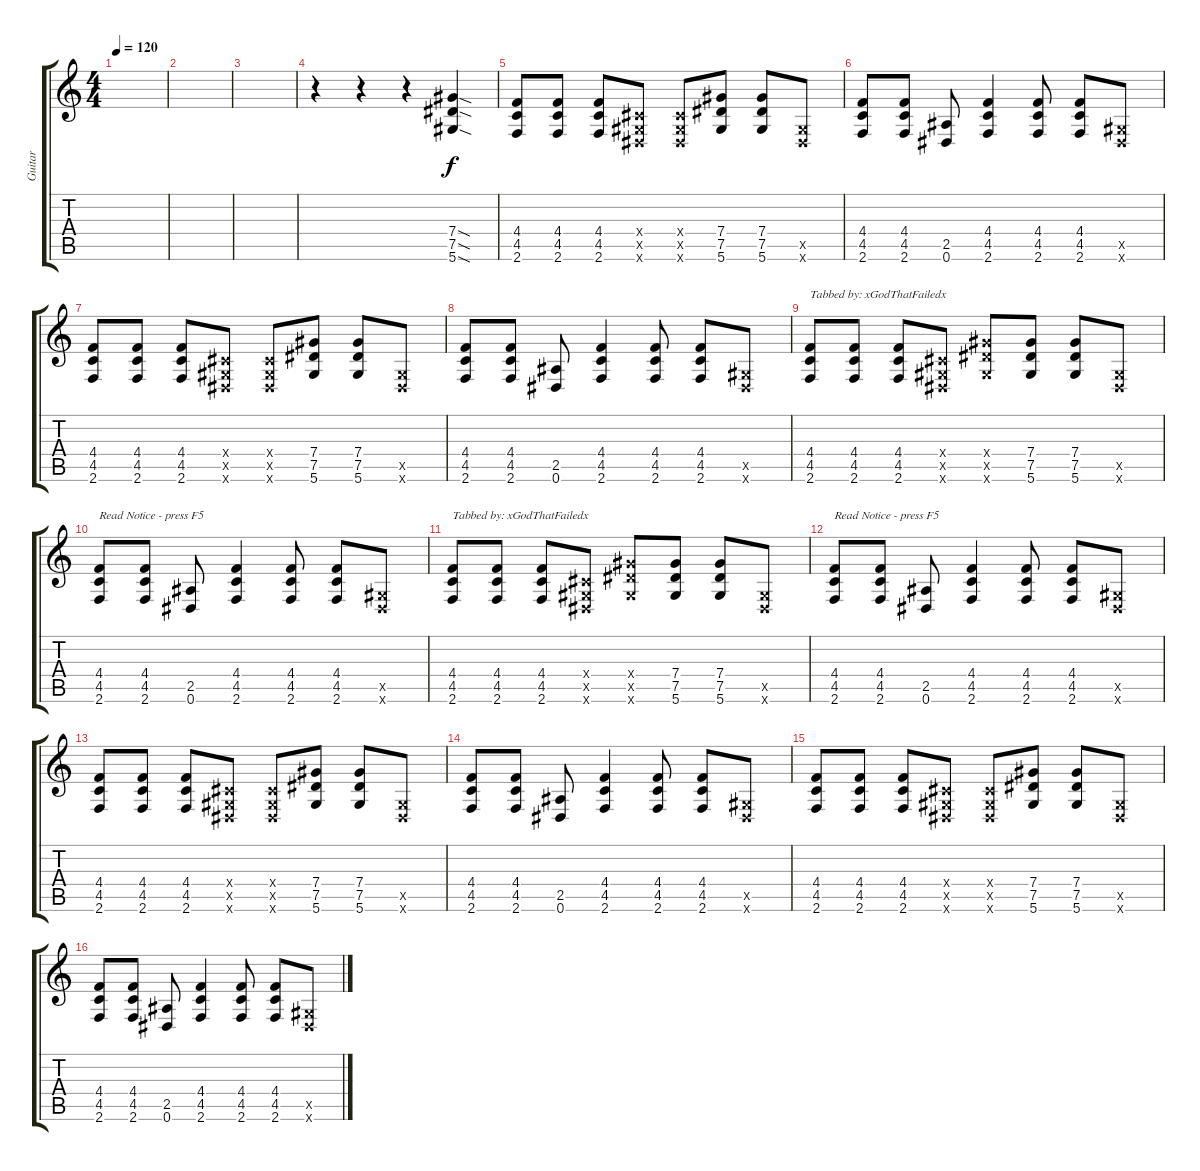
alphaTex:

\track ("Guitar" "Guitar") {instrument distortionguitar}
\staff {score tabs}
\tuning (Eb4 Bb3 Gb3 Db3 Ab2 Eb2) {hide}
\ts (4 4)
\tempo 120
\clef g2
\ks c
|
|
|
r.4 r.4 r.4 (7.4{sod} 7.5{sod} 5.6{sod}).4{volume 16} |
(4.4 4.5 2.6).8 (4.4 4.5 2.6).8 (4.4 4.5 2.6).8 (0.4{x} 0.5{x} 0.6{x}).8 (0.4{x} 0.5{x} 0.6{x}).8 (7.4 7.5 5.6).8 (7.4 7.5 5.6).8 (0.5{x} 0.6{x}).8 |
(4.4 4.5 2.6).8 (4.4 4.5 2.6).8 (2.5 0.6).8 (4.4 4.5 2.6).4 (4.4 4.5 2.6).8 (4.4 4.5 2.6).8 (0.5{x} 0.6{x}).8 |
(4.4 4.5 2.6).8 (4.4 4.5 2.6).8 (4.4 4.5 2.6).8 (0.4{x} 0.5{x} 0.6{x}).8 (0.4{x} 0.5{x} 0.6{x}).8 (7.4 7.5 5.6).8 (7.4 7.5 5.6).8 (0.5{x} 0.6{x}).8 |
(4.4 4.5 2.6).8 (4.4 4.5 2.6).8 (2.5 0.6).8 (4.4 4.5 2.6).4 (4.4 4.5 2.6).8 (4.4 4.5 2.6).8 (0.5{x} 0.6{x}).8 |
(4.4 4.5 2.6).8{txt "Tabbed by: xGodThatFailedx"} (4.4 4.5 2.6).8 (4.4 4.5 2.6).8 (0.4{x} 0.5{x} 0.6{x}).8 (7.4{x} 7.5{x} 5.6{x}).8 (7.4 7.5 5.6).8 (7.4 7.5 5.6).8 (0.5{x} 0.6{x}).8 |
(4.4 4.5 2.6).8{txt "Read Notice - press F5"} (4.4 4.5 2.6).8 (2.5 0.6).8 (4.4 4.5 2.6).4 (4.4 4.5 2.6).8 (4.4 4.5 2.6).8 (0.5{x} 0.6{x}).8 |
(4.4 4.5 2.6).8{txt "Tabbed by: xGodThatFailedx"} (4.4 4.5 2.6).8 (4.4 4.5 2.6).8 (0.4{x} 0.5{x} 0.6{x}).8 (7.4{x} 7.5{x} 5.6{x}).8 (7.4 7.5 5.6).8 (7.4 7.5 5.6).8 (0.5{x} 0.6{x}).8 |
(4.4 4.5 2.6).8{txt "Read Notice - press F5"} (4.4 4.5 2.6).8 (2.5 0.6).8 (4.4 4.5 2.6).4 (4.4 4.5 2.6).8 (4.4 4.5 2.6).8 (0.5{x} 0.6{x}).8 |
(4.4 4.5 2.6).8 (4.4 4.5 2.6).8 (4.4 4.5 2.6).8 (0.4{x} 0.5{x} 0.6{x}).8 (0.4{x} 0.5{x} 0.6{x}).8 (7.4 7.5 5.6).8 (7.4 7.5 5.6).8 (0.5{x} 0.6{x}).8 |
(4.4 4.5 2.6).8 (4.4 4.5 2.6).8 (2.5 0.6).8 (4.4 4.5 2.6).4 (4.4 4.5 2.6).8 (4.4 4.5 2.6).8 (0.5{x} 0.6{x}).8 |
(4.4 4.5 2.6).8 (4.4 4.5 2.6).8 (4.4 4.5 2.6).8 (0.4{x} 0.5{x} 0.6{x}).8 (0.4{x} 0.5{x} 0.6{x}).8 (7.4 7.5 5.6).8 (7.4 7.5 5.6).8 (0.5{x} 0.6{x}).8 |
(4.4 4.5 2.6).8 (4.4 4.5 2.6).8 (2.5 0.6).8 (4.4 4.5 2.6).4 (4.4 4.5 2.6).8 (4.4 4.5 2.6).8 (0.5{x} 0.6{x}).8
